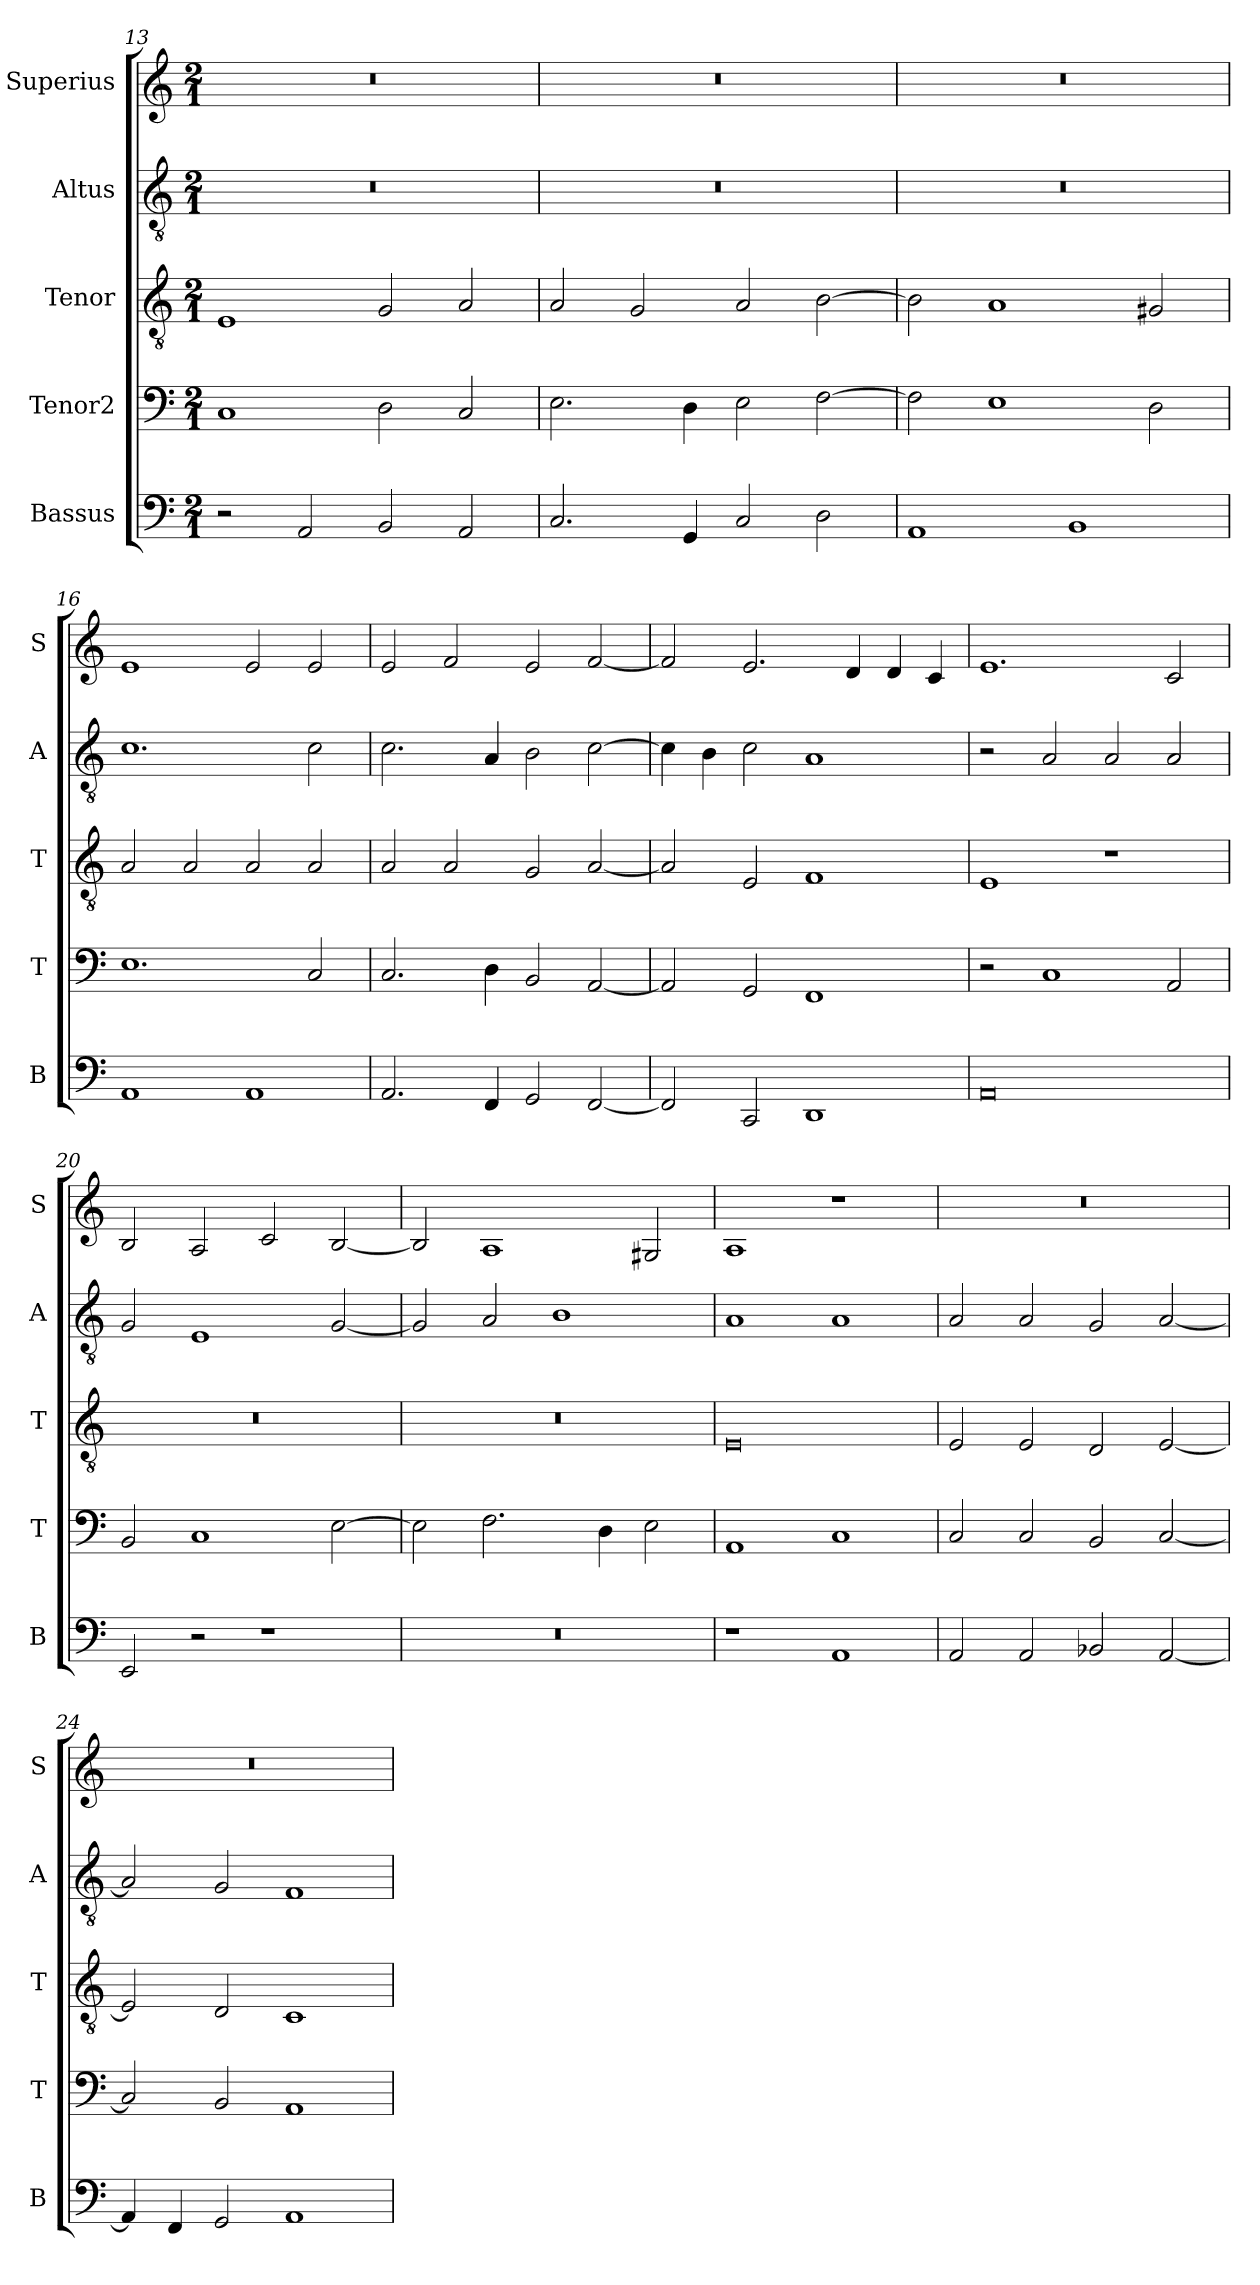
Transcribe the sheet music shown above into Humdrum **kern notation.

**kern	**kern	**kern	**kern	**kern
*part5	*part4	*part3	*part2	*part1
*staff5	*staff4	*staff3	*staff2	*staff1
*I"Bassus	*I"Tenor2	*I"Tenor	*I"Altus	*I"Superius
*I'B	*I'T	*I'T	*I'A	*I'S
*clefF4	*clefF4	*clefGv2	*clefGv2	*clefG2
*k[]	*k[]	*k[]	*k[]	*k[]
*M2/1	*M2/1	*M2/1	*M2/1	*M2/1
=13	=13	=13	=13	=13
2r	1C	1E	0r	0r
2AA/	.	.	.	.
2BB/	2D\	2G/	.	.
2AA/	2C/	2A/	.	.
=14	=14	=14	=14	=14
2.C/	2.E\	2A/	0r	0r
.	.	2G/	.	.
4GG/	4D\	.	.	.
2C/	2E\	2A/	.	.
2D\	[2F\	[2B\	.	.
=15	=15	=15	=15	=15
1AA	2F\]	2B\]	0r	0r
.	1E	1A	.	.
1BB	.	.	.	.
.	2D\	2G#X/	.	.
=16	=16	=16	=16	=16
1AA	1.E	2A/	1.c	1e
.	.	2A/	.	.
1AA	.	2A/	.	2e/
.	2C/	2A/	2c\	2e/
=17	=17	=17	=17	=17
2.AA/	2.C/	2A/	2.c\	2e/
.	.	2A/	.	2f/
4FF/	4D\	.	4A/	.
2GG/	2BB/	2G/	2B\	2e/
[2FF/	[2AA/	[2A/	[2c\	[2f/
=18	=18	=18	=18	=18
2FF/]	2AA/]	2A/]	4c\]	2f/]
.	.	.	4B\	.
2CC/	2GG/	2E/	2c\	2.e/
1DD	1FF	1F	1A	.
.	.	.	.	4d/
.	.	.	.	4d/
.	.	.	.	4c/
=19	=19	=19	=19	=19
0AA	2r	1E	2r	1.e
.	1C	.	2A/	.
.	.	1r	2A/	.
.	2AA/	.	2A/	2c/
=20	=20	=20	=20	=20
2EE/	2BB/	0r	2G/	2B/
2r	1C	.	1E	2A/
1r	.	.	.	2c/
.	[2E\	.	[2G/	[2B/
=21	=21	=21	=21	=21
0r	2E\]	0r	2G/]	2B/]
.	2.F\	.	2A/	1A
.	.	.	1B	.
.	4D\	.	.	.
.	2E\	.	.	2G#X/
=22	=22	=22	=22	=22
1r	1AA	0E	1A	1A
1AA	1C	.	1A	1r
=23	=23	=23	=23	=23
2AA/	2C/	2E/	2A/	0r
2AA/	2C/	2E/	2A/	.
2BB-X/	2BB/	2D/	2G/	.
[2AA/	[2C/	[2E/	[2A/	.
=24	=24	=24	=24	=24
4AA/]	2C/]	2E/]	2A/]	0r
4FF/	.	.	.	.
2GG/	2BB/	2D/	2G/	.
1AA	1AA	1C	1F	.
=	=	=	=	=
*-	*-	*-	*-	*-
